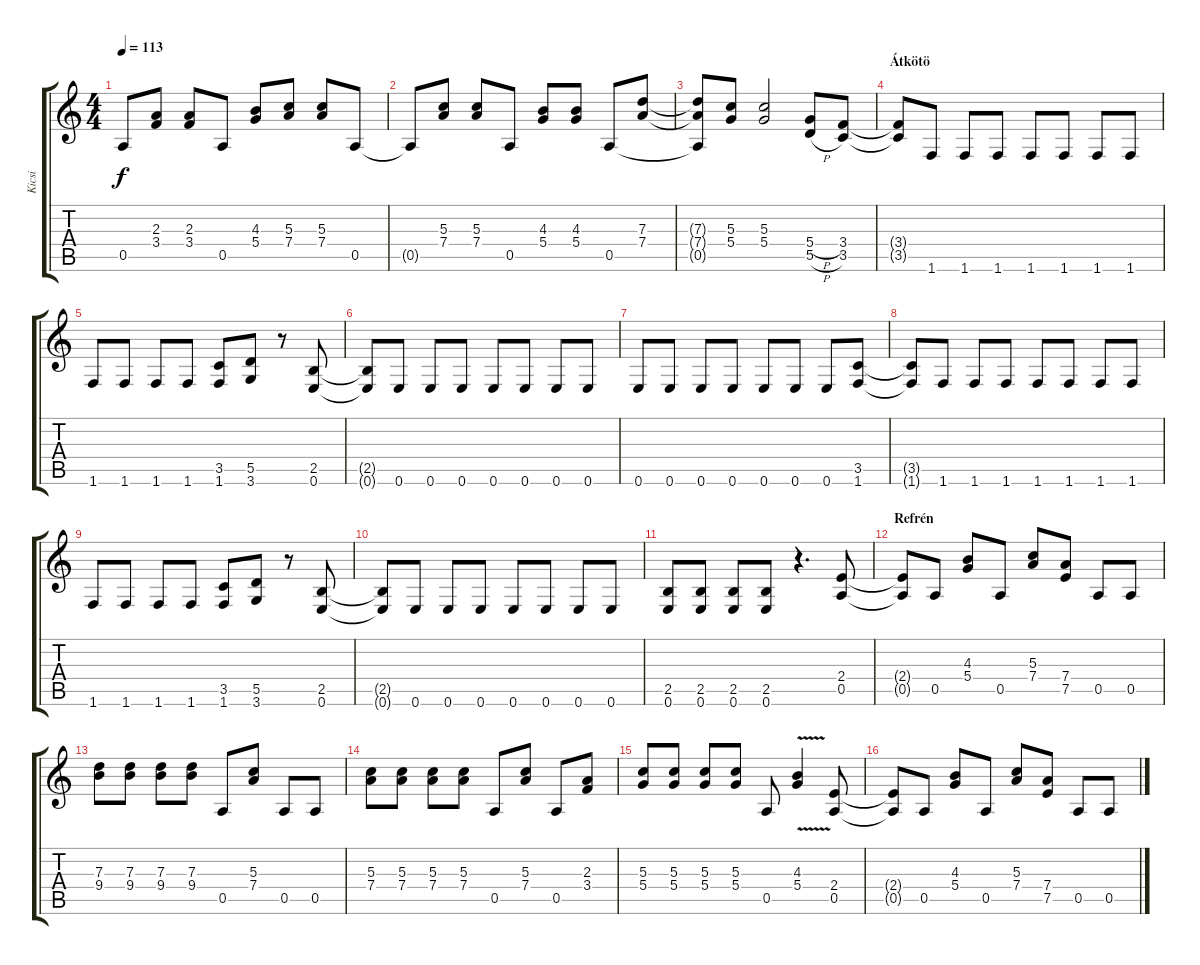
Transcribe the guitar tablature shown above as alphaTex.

\track ("Kicsi" "Kicsi") {instrument distortionguitar}
\staff {score tabs}
\tuning (E4 B3 G3 D3 A2 E2) {hide}
\ts (4 4)
\tempo 113
\clef g2
\ks c
0.5.8{dy f} (2.3 3.4).8 (2.3 3.4).8 0.5.8 (4.3 5.4).8 (5.3 7.4).8 (5.3 7.4).8 0.5.8 |
0.5{t}.8 (5.3 7.4).8 (5.3 7.4).8 0.5.8 (4.3 5.4).8 (4.3 5.4).8 0.5.8 (7.3 7.4).8 |
(7.3{t} 7.4{t} 0.5{t}).8 (5.3 5.4).8 (5.3 5.4).2 (5.4{h} 5.5{h}).8 (3.4 3.5).8 |
\section ("" "Átkötö")
(3.4{t} 3.5{t}).8 1.6.8 1.6.8 1.6.8 1.6.8 1.6.8 1.6.8 1.6.8 |
1.6.8 1.6.8 1.6.8 1.6.8 (3.5 1.6).8 (5.5 3.6).8 r.8 (2.5 0.6).8 |
(2.5{t} 0.6{t}).8 0.6.8 0.6.8 0.6.8 0.6.8 0.6.8 0.6.8 0.6.8 |
0.6.8 0.6.8 0.6.8 0.6.8 0.6.8 0.6.8 0.6.8 (3.5 1.6).8 |
(3.5{t} 1.6{t}).8 1.6.8 1.6.8 1.6.8 1.6.8 1.6.8 1.6.8 1.6.8 |
1.6.8 1.6.8 1.6.8 1.6.8 (3.5 1.6).8 (5.5 3.6).8 r.8 (2.5 0.6).8 |
(2.5{t} 0.6{t}).8 0.6.8 0.6.8 0.6.8 0.6.8 0.6.8 0.6.8 0.6.8 |
(2.5 0.6).8 (2.5 0.6).8 (2.5 0.6).8 (2.5 0.6).8 r.4{d} (2.4 0.5).8 |
\section ("" "Refrén")
(2.4{t} 0.5{t}).8 0.5.8 (4.3 5.4).8 0.5.8 (5.3 7.4).8 (7.4 7.5).8 0.5.8 0.5.8 |
(7.3 9.4).8 (7.3 9.4).8 (7.3 9.4).8 (7.3 9.4).8 0.5.8 (5.3 7.4).8 0.5.8 0.5.8 |
(5.3 7.4).8 (5.3 7.4).8 (5.3 7.4).8 (5.3 7.4).8 0.5.8 (5.3 7.4).8 0.5.8 (2.3 3.4).8 |
(5.3 5.4).8 (5.3 5.4).8 (5.3 5.4).8 (5.3 5.4).8 0.5.8 (4.3 5.4{v}).4 (2.4 0.5).8 |
(2.4{t} 0.5{t}).8 0.5.8 (4.3 5.4).8 0.5.8 (5.3 7.4).8 (7.4 7.5).8 0.5.8 0.5.8
